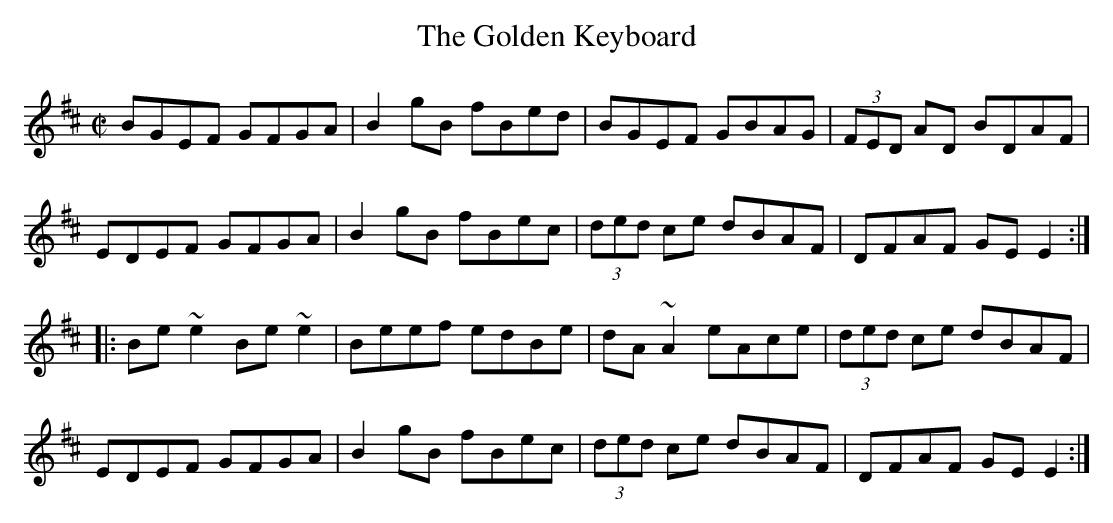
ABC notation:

X:1
T:The Golden Keyboard
M:C|
K:EDor
BGEF GFGA|B2 gB fBed|BGEF GBAG|(3FED AD BDAF|
EDEF GFGA|B2 gB fBec|(3ded ce dBAF|DFAF GE E2 :|
|:Be ~e2 Be ~e2|Beef edBe|dA ~A2 eAce|(3ded ce dBAF|
EDEF GFGA|B2 gB fBec|(3ded ce dBAF|DFAF GE E2 :|
